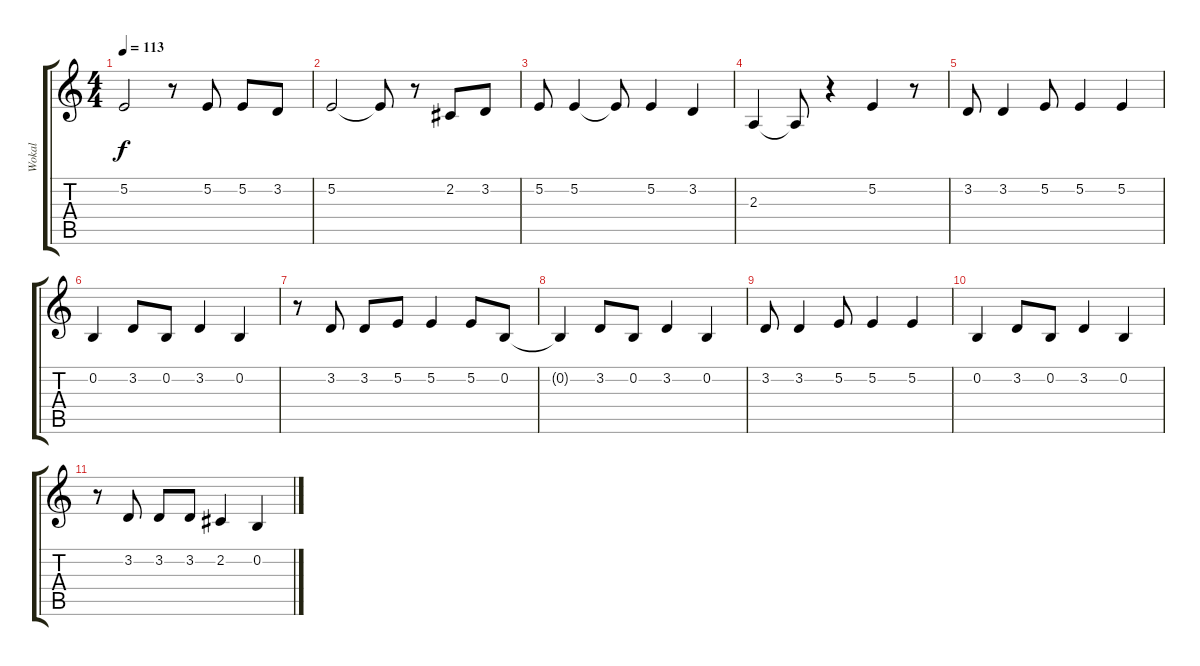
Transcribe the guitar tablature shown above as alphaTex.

\track ("Wokal" "Wokal") {instrument synthvoice}
\staff {score tabs}
\tuning (E4 B3 G3 D3 A2 E2) {hide}
\ts (4 4)
\tempo 113
\clef g2
\ks c
5.2.2{dy f} r.8 5.2.8 5.2.8 3.2.8 |
5.2.2 5.2{t}.8 r.8 2.2.8 3.2.8 |
5.2.8 5.2.4 5.2{t}.8 5.2.4 3.2.4 |
2.3.4 2.3{t}.8 r.4 5.2.4 r.8 |
3.2.8 3.2.4 5.2.8 5.2.4 5.2.4 |
0.2.4 3.2.8 0.2.8 3.2.4 0.2.4 |
r.8 3.2.8 3.2.8 5.2.8 5.2.4 5.2.8 0.2.8 |
0.2{t}.4 3.2.8 0.2.8 3.2.4 0.2.4 |
3.2.8 3.2.4 5.2.8 5.2.4 5.2.4 |
0.2.4 3.2.8 0.2.8 3.2.4 0.2.4 |
r.8 3.2.8 3.2.8 3.2.8 2.2.4 0.2.4
